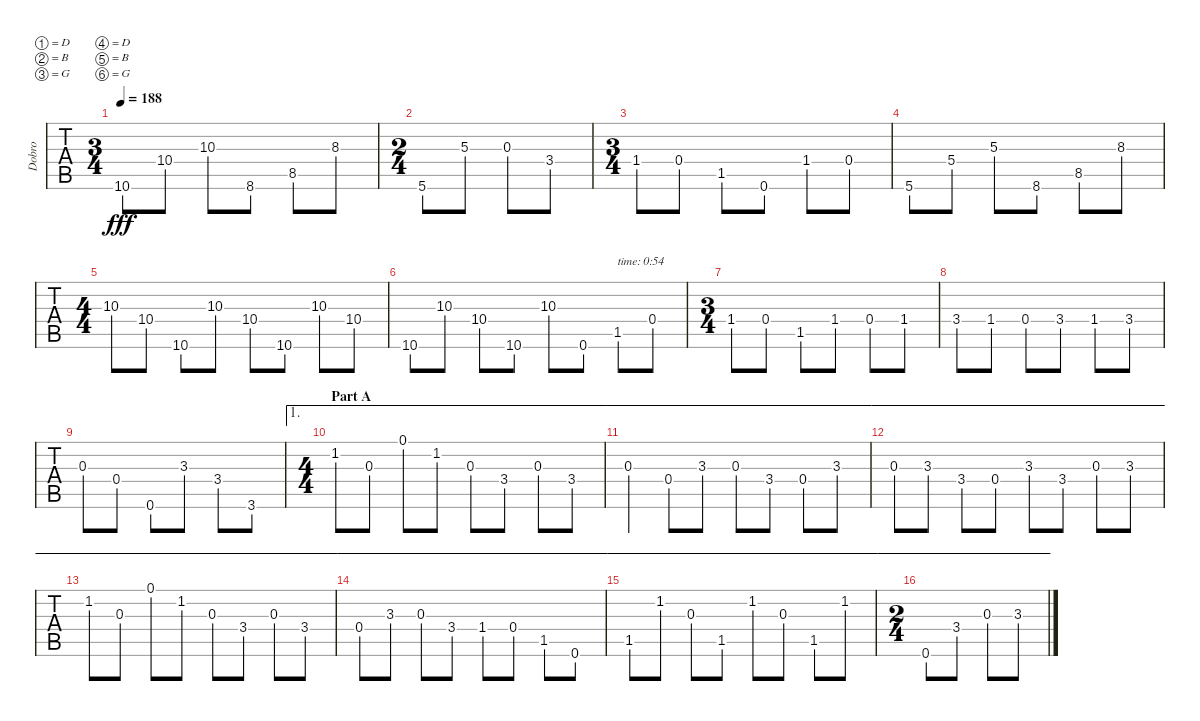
\bracketExtendMode groupsimilarinstruments
\multiBarRest
\track ("Dobro" "Dobro") {instrument acousticguitarsteel}
\staff {tabs}
\tuning (D4 B3 G3 D3 B2 G2)
\displaytranspose 0
\ts (3 4)
\tempo 188
\clef g2
\ks cminor
10.6{acc forcenatural}.8{dy fff} 10.4{acc forcenatural}.8 10.3{acc forcenatural}.8 8.6{acc b}.8 8.5{acc forcenatural}.8 8.3{acc b}.8 |
\ts (2 4)
\beaming (8 2 2)
5.6{acc forcenatural}.8 5.3{acc forcenatural}.8 0.3{acc forcenatural}.8 3.4{acc forcenatural}.8 |
\ts (3 4)
\beaming (8 2 2 2)
1.4{acc b}.8 0.4{acc forcenatural}.8 1.5{acc forcenatural}.8 0.6{acc forcenatural}.8 1.4{acc b}.8 0.4{acc forcenatural}.8 |
5.6{acc forcenatural}.8 5.4{acc forcenatural}.8 5.3{acc forcenatural}.8 8.6{acc b}.8 8.5{acc forcenatural}.8 8.3{acc b}.8 |
\ts (4 4)
\beaming (8 2 2 2 2)
10.3{acc forcenatural}.8 10.4{acc forcenatural}.8 10.6{acc forcenatural}.8 10.3{acc forcenatural}.8 10.4{acc forcenatural}.8 10.6{acc forcenatural}.8 10.3{acc forcenatural}.8 10.4{acc forcenatural}.8 |
10.6{acc forcenatural}.8 10.3{acc forcenatural}.8 10.4{acc forcenatural}.8 10.6{acc forcenatural}.8 10.3{acc forcenatural}.8 0.6{acc forcenatural}.8 1.5{acc forcenatural}.8{txt "time: 0:54"} 0.4{acc forcenatural}.8 |
\ts (3 4)
\beaming (8 2 2 2)
1.4{acc b}.8 0.4{acc forcenatural}.8 1.5{acc forcenatural}.8 1.4{acc b}.8 0.4{acc forcenatural}.8 1.4{acc b}.8 |
3.4{acc forcenatural}.8 1.4{acc b}.8 0.4{acc forcenatural}.8 3.4{acc forcenatural}.8 1.4{acc b}.8 3.4{acc forcenatural}.8 |
0.3{acc forcenatural}.8 0.4{acc forcenatural}.8 0.6{acc forcenatural}.8 3.3{acc b}.8 3.4{acc forcenatural}.8 3.6{acc b}.8 |
\ae 1
\ts (4 4)
\beaming (8 2 2 2 2)
\section ("" "Part A")
1.2{acc forcenatural}.8 0.3{acc forcenatural}.8 0.1{acc forcenatural}.8 1.2{acc forcenatural}.8 0.3{acc forcenatural}.8 3.4{acc forcenatural}.8 0.3{acc forcenatural}.8 3.4{acc forcenatural}.8 |
\ae 1
0.3{acc forcenatural}.4 0.4{acc forcenatural}.8 3.3{acc b}.8 0.3{acc forcenatural}.8 3.4{acc forcenatural}.8 0.4{acc forcenatural}.8 3.3{acc b}.8 |
\ae 1
0.3{acc forcenatural}.8 3.3{acc b}.8 3.4{acc forcenatural}.8 0.4{acc forcenatural}.8 3.3{acc b}.8 3.4{acc forcenatural}.8 0.3{acc forcenatural}.8 3.3{acc b}.8 |
\ae 1
1.2{acc forcenatural}.8 0.3{acc forcenatural}.8 0.1{acc forcenatural}.8 1.2{acc forcenatural}.8 0.3{acc forcenatural}.8 3.4{acc forcenatural}.8 0.3{acc forcenatural}.8 3.4{acc forcenatural}.8 |
\ae 1
0.4{acc forcenatural}.8 3.3{acc b}.8 0.3{acc forcenatural}.8 3.4{acc forcenatural}.8 1.4{acc b}.8 0.4{acc forcenatural}.8 1.5{acc forcenatural}.8 0.6{acc forcenatural}.8 |
\ae 1
1.5{acc forcenatural}.8 1.2{acc forcenatural}.8 0.3{acc forcenatural}.8 1.5{acc forcenatural}.8 1.2{acc forcenatural}.8 0.3{acc forcenatural}.8 1.5{acc forcenatural}.8 1.2{acc forcenatural}.8 |
\ae 1
\ts (2 4)
\beaming (8 2 2)
0.6{acc forcenatural}.8 3.4{acc forcenatural}.8 0.3{acc forcenatural}.8 3.3{acc b}.8
